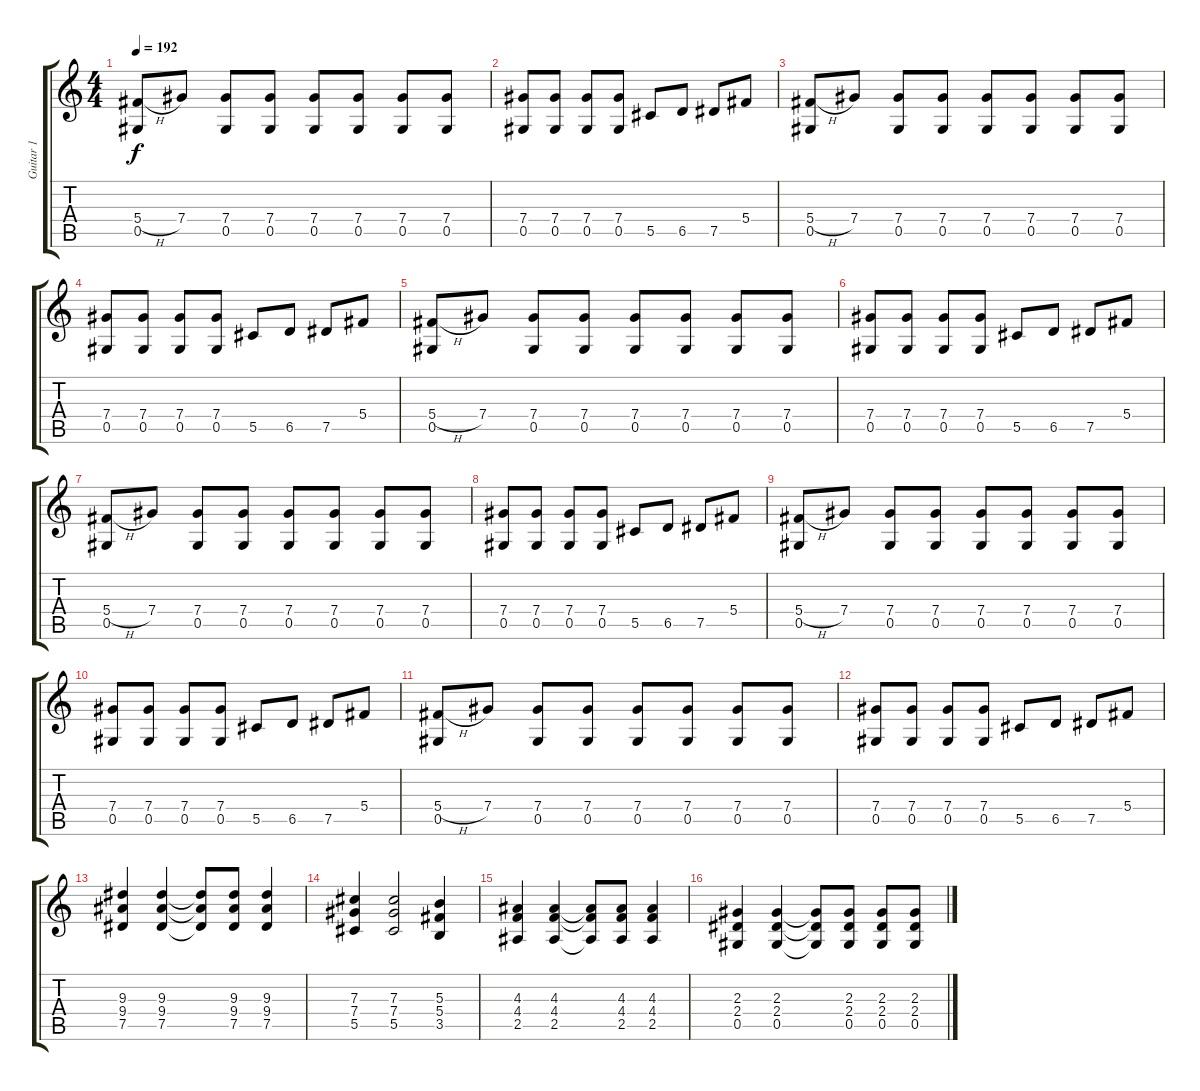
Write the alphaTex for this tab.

\track ("Guitar 1" "Guitar 1") {instrument distortionguitar}
\staff {score tabs}
\tuning (Eb4 Bb3 Gb3 Db3 Ab2 Eb2) {hide}
\ts (4 4)
\tempo 192
\clef g2
\ks c
(5.4{h} 0.5).8{dy f} 7.4.8 (7.4 0.5).8 (7.4 0.5).8 (7.4 0.5).8 (7.4 0.5).8 (7.4 0.5).8 (7.4 0.5).8 |
(7.4 0.5).8 (7.4 0.5).8 (7.4 0.5).8 (7.4 0.5).8 5.5.8 6.5.8 7.5.8 5.4.8 |
(5.4{h} 0.5).8 7.4.8 (7.4 0.5).8 (7.4 0.5).8 (7.4 0.5).8 (7.4 0.5).8 (7.4 0.5).8 (7.4 0.5).8 |
(7.4 0.5).8 (7.4 0.5).8 (7.4 0.5).8 (7.4 0.5).8 5.5.8 6.5.8 7.5.8 5.4.8 |
(5.4{h} 0.5).8 7.4.8 (7.4 0.5).8 (7.4 0.5).8 (7.4 0.5).8 (7.4 0.5).8 (7.4 0.5).8 (7.4 0.5).8 |
(7.4 0.5).8 (7.4 0.5).8 (7.4 0.5).8 (7.4 0.5).8 5.5.8 6.5.8 7.5.8 5.4.8 |
(5.4{h} 0.5).8 7.4.8 (7.4 0.5).8 (7.4 0.5).8 (7.4 0.5).8 (7.4 0.5).8 (7.4 0.5).8 (7.4 0.5).8 |
(7.4 0.5).8 (7.4 0.5).8 (7.4 0.5).8 (7.4 0.5).8 5.5.8 6.5.8 7.5.8 5.4.8 |
(5.4{h} 0.5).8 7.4.8 (7.4 0.5).8 (7.4 0.5).8 (7.4 0.5).8 (7.4 0.5).8 (7.4 0.5).8 (7.4 0.5).8 |
(7.4 0.5).8 (7.4 0.5).8 (7.4 0.5).8 (7.4 0.5).8 5.5.8 6.5.8 7.5.8 5.4.8 |
(5.4{h} 0.5).8 7.4.8 (7.4 0.5).8 (7.4 0.5).8 (7.4 0.5).8 (7.4 0.5).8 (7.4 0.5).8 (7.4 0.5).8 |
(7.4 0.5).8 (7.4 0.5).8 (7.4 0.5).8 (7.4 0.5).8 5.5.8 6.5.8 7.5.8 5.4.8 |
(9.3 9.4 7.5).4 (9.3 9.4 7.5).4 (9.3{t} 9.4{t} 7.5{t}).8 (9.3 9.4 7.5).8 (9.3 9.4 7.5).4 |
(7.3 7.4 5.5).4 (7.3 7.4 5.5).2 (5.3 5.4 3.5).4 |
(4.3 4.4 2.5).4 (4.3 4.4 2.5).4 (4.3{t} 4.4{t} 2.5{t}).8 (4.3 4.4 2.5).8 (4.3 4.4 2.5).4 |
(2.3 2.4 0.5).4 (2.3 2.4 0.5).4 (2.3{t} 2.4{t} 0.5{t}).8 (2.3 2.4 0.5).8 (2.3 2.4 0.5).8 (2.3 2.4 0.5).8
